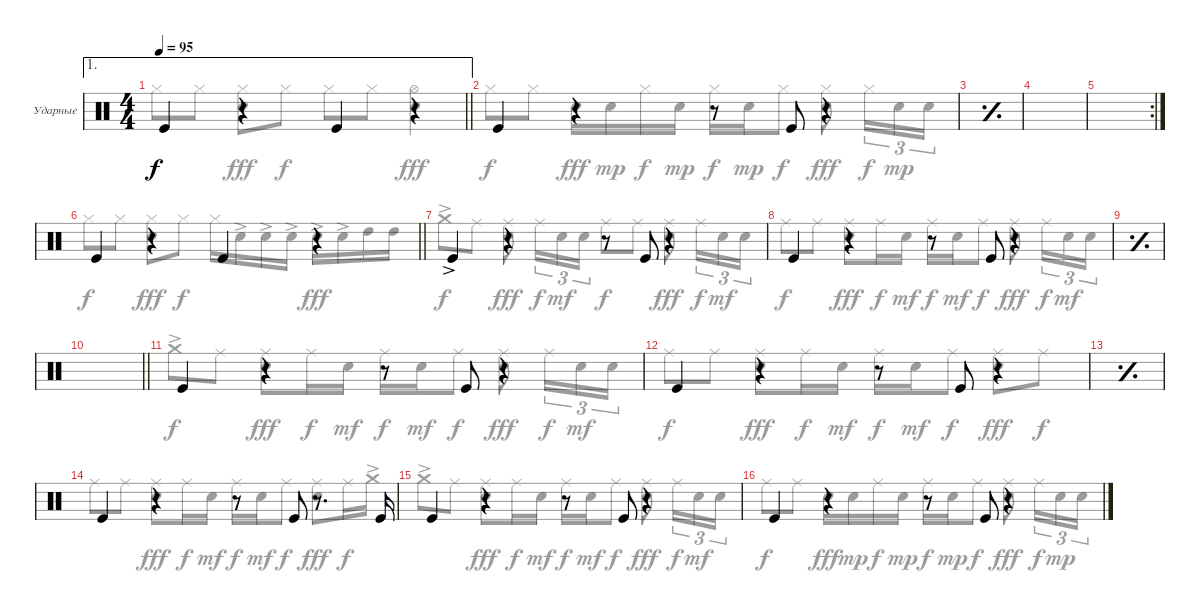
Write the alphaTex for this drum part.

\defaultSystemsLayout 4
\bracketExtendMode groupsimilarinstruments
\firstSystemTrackNameOrientation horizontal
\otherSystemsTrackNameOrientation horizontal
\track ("Ударные" "Ударные") {instrument percussion}
\staff {score}
\articulation defaults
\voice
\ae 1
\ts (4 4)
\tempo 95
\clef neutral
\barLineRight lightlight
\ks c "Kick (hit)".4{dy f}
r.4 "Kick (hit)".4 r.4 |
"Kick (hit)".4 r.4 r.8 "Kick (hit)".8 r.4 |
\simile simple
|
|
\rc 2
|
\simile none
\barLineRight lightlight "Kick (hit)".4
r.4 "Kick (hit)".4 r.4 |
"Kick (hit)"{ac}.4 r.4 r.8 "Kick (hit)".8 r.4 |
"Kick (hit)".4 r.4 r.8 "Kick (hit)".8 r.4 |
\simile simple
|
\barLineRight lightlight
|
\simile none "Kick (hit)".4
r.4 r.8 "Kick (hit)".8 r.4 |
"Kick (hit)".4 r.4 r.8 "Kick (hit)".8 r.4 |
\simile simple
|
\simile none "Kick (hit)".4
r.4 r.8 "Kick (hit)".8 r.8{d} "Kick (hit)".16 |
"Kick (hit)".4 r.4 r.8 "Kick (hit)".8 r.4 |
"Kick (hit)".4 r.4 r.8 "Kick (hit)".8 r.4
\voice
\clef neutral
\ottava regular
\simile none
\barLineRight lightlight
\ks c "Hi-Hat (closed)".8{dy f} "Hi-Hat (closed)".8
("Hi-Hat (closed)" "Snare (hit) 2").8{dy fff} "Hi-Hat (closed)".8{dy f} "Hi-Hat (closed)".8 "Hi-Hat (closed)".8 ("Snare (hit) 2" "Hi-Hat (open)").4{dy fff} |
"Hi-Hat (closed)".8{dy f} "Hi-Hat (closed)".8 "Snare (hit) 2".16{dy fff} "Snare (hit) 2".16{dy mp} "Hi-Hat (closed)".16{dy f} "Snare (hit) 2".16{dy mp} "Hi-Hat (closed)".16{dy f} "Snare (hit) 2".16{dy mp} "Hi-Hat (closed)".8{dy f} ("Hi-Hat (closed)" "Snare (hit) 2").8{dy fff} "Hi-Hat (closed)".16{tu (3 2) dy f} "Snare (hit) 2".16{tu (3 2) dy mp} "Snare (hit) 2".16{tu (3 2)} |
\simile simple
|
|
|
\simile none
\barLineRight lightlight "Hi-Hat (closed)".8{dy f} "Hi-Hat (closed)".8
("Hi-Hat (closed)" "Snare (hit) 2").8{dy fff} "Hi-Hat (closed)".8{dy f} "Hi-Hat (closed)".16 "Snare (hit) 2"{ac}.16 "Snare (hit) 2"{ac}.16 "Snare (hit) 2"{ac}.16 "Snare (hit) 2"{ac}.16{dy fff} "Snare (hit) 2"{ac}.16 "High Tom (hit)".16 "High Tom (hit)".16 |
"Crash medium (hit)"{ac}.8{dy f} "Ride (middle)".8 ("Ride (middle)" "Snare (hit) 2").8{dy fff} "Ride (middle)".16{tu (3 2) dy f} "Snare (hit) 2".16{tu (3 2) dy mf} "Snare (hit) 2".16{tu (3 2)} "Ride (middle)".8{dy f} "Ride (middle)".8 ("Ride (middle)" "Snare (hit) 2").8{dy fff} "Ride (middle)".16{tu (3 2) dy f} "Snare (hit) 2".16{tu (3 2) dy mf} "Snare (hit) 2".16{tu (3 2)} |
"Ride (middle)".8{dy f} "Ride (middle)".8 ("Ride (middle)" "Snare (hit) 2").8{dy fff} "Ride (middle)".16{dy f} "Snare (hit) 2".16{dy mf} "Ride (middle)".16{dy f} "Snare (hit) 2".16{dy mf} "Ride (middle)".8{dy f} ("Ride (middle)" "Snare (hit) 2").8{dy fff} "Ride (middle)".16{tu (3 2) dy f} "Snare (hit) 2".16{tu (3 2) dy mf} "Snare (hit) 2".16{tu (3 2)} |
\simile simple
|
\barLineRight lightlight
|
\simile none "Crash medium (hit)"{ac}.8{dy f} "Ride (middle)".8
("Ride (middle)" "Snare (hit) 2").8{dy fff} "Ride (middle)".16{dy f} "Snare (hit) 2".16{dy mf} "Ride (middle)".16{dy f} "Snare (hit) 2".16{dy mf} "Ride (middle)".8{dy f} ("Ride (middle)" "Snare (hit) 2").8{dy fff} "Ride (middle)".16{tu (3 2) dy f} "Snare (hit) 2".16{tu (3 2) dy mf} "Snare (hit) 2".16{tu (3 2)} |
"Ride (middle)".8{dy f} "Ride (middle)".8 ("Ride (middle)" "Snare (hit) 2").8{dy fff} "Ride (middle)".16{dy f} "Snare (hit) 2".16{dy mf} "Ride (middle)".16{dy f} "Snare (hit) 2".16{dy mf} "Ride (middle)".8{dy f} ("Ride (middle)" "Snare (hit) 2").8{dy fff} "Ride (middle)".8{dy f} |
\simile simple
|
\simile none "Ride (middle)".8 "Ride (middle)".8
("Ride (middle)" "Snare (hit) 2").8{dy fff} "Ride (middle)".16{dy f} "Snare (hit) 2".16{dy mf} "Ride (middle)".16{dy f} "Snare (hit) 2".16{dy mf} "Ride (middle)".8{dy f} ("Ride (middle)" "Snare (hit) 2").8{dy fff} "Ride (middle)".16{dy f} "Crash medium (hit)"{ac}.16 |
"Crash medium (hit)"{ac}.8 "Ride (middle)".8 ("Ride (middle)" "Snare (hit) 2").8{dy fff} "Ride (middle)".16{dy f} "Snare (hit) 2".16{dy mf} "Ride (middle)".16{dy f} "Snare (hit) 2".16{dy mf} "Ride (middle)".8{dy f} ("Ride (middle)" "Snare (hit) 2").8{dy fff} "Ride (middle)".16{tu (3 2) dy f} "Snare (hit) 2".16{tu (3 2) dy mf} "Snare (hit) 2".16{tu (3 2)} |
"Ride (middle)".8{dy f} "Ride (middle)".8 "Snare (hit) 2".16{dy fff} "Snare (hit) 2".16{dy mp} "Ride (middle)".16{dy f} "Snare (hit) 2".16{dy mp} "Ride (middle)".16{dy f} "Snare (hit) 2".16{dy mp} "Ride (middle)".8{dy f} ("Ride (middle)" "Snare (hit) 2").8{dy fff} "Ride (middle)".16{tu (3 2) dy f} "Snare (hit) 2".16{tu (3 2) dy mp} "Snare (hit) 2".16{tu (3 2)}
